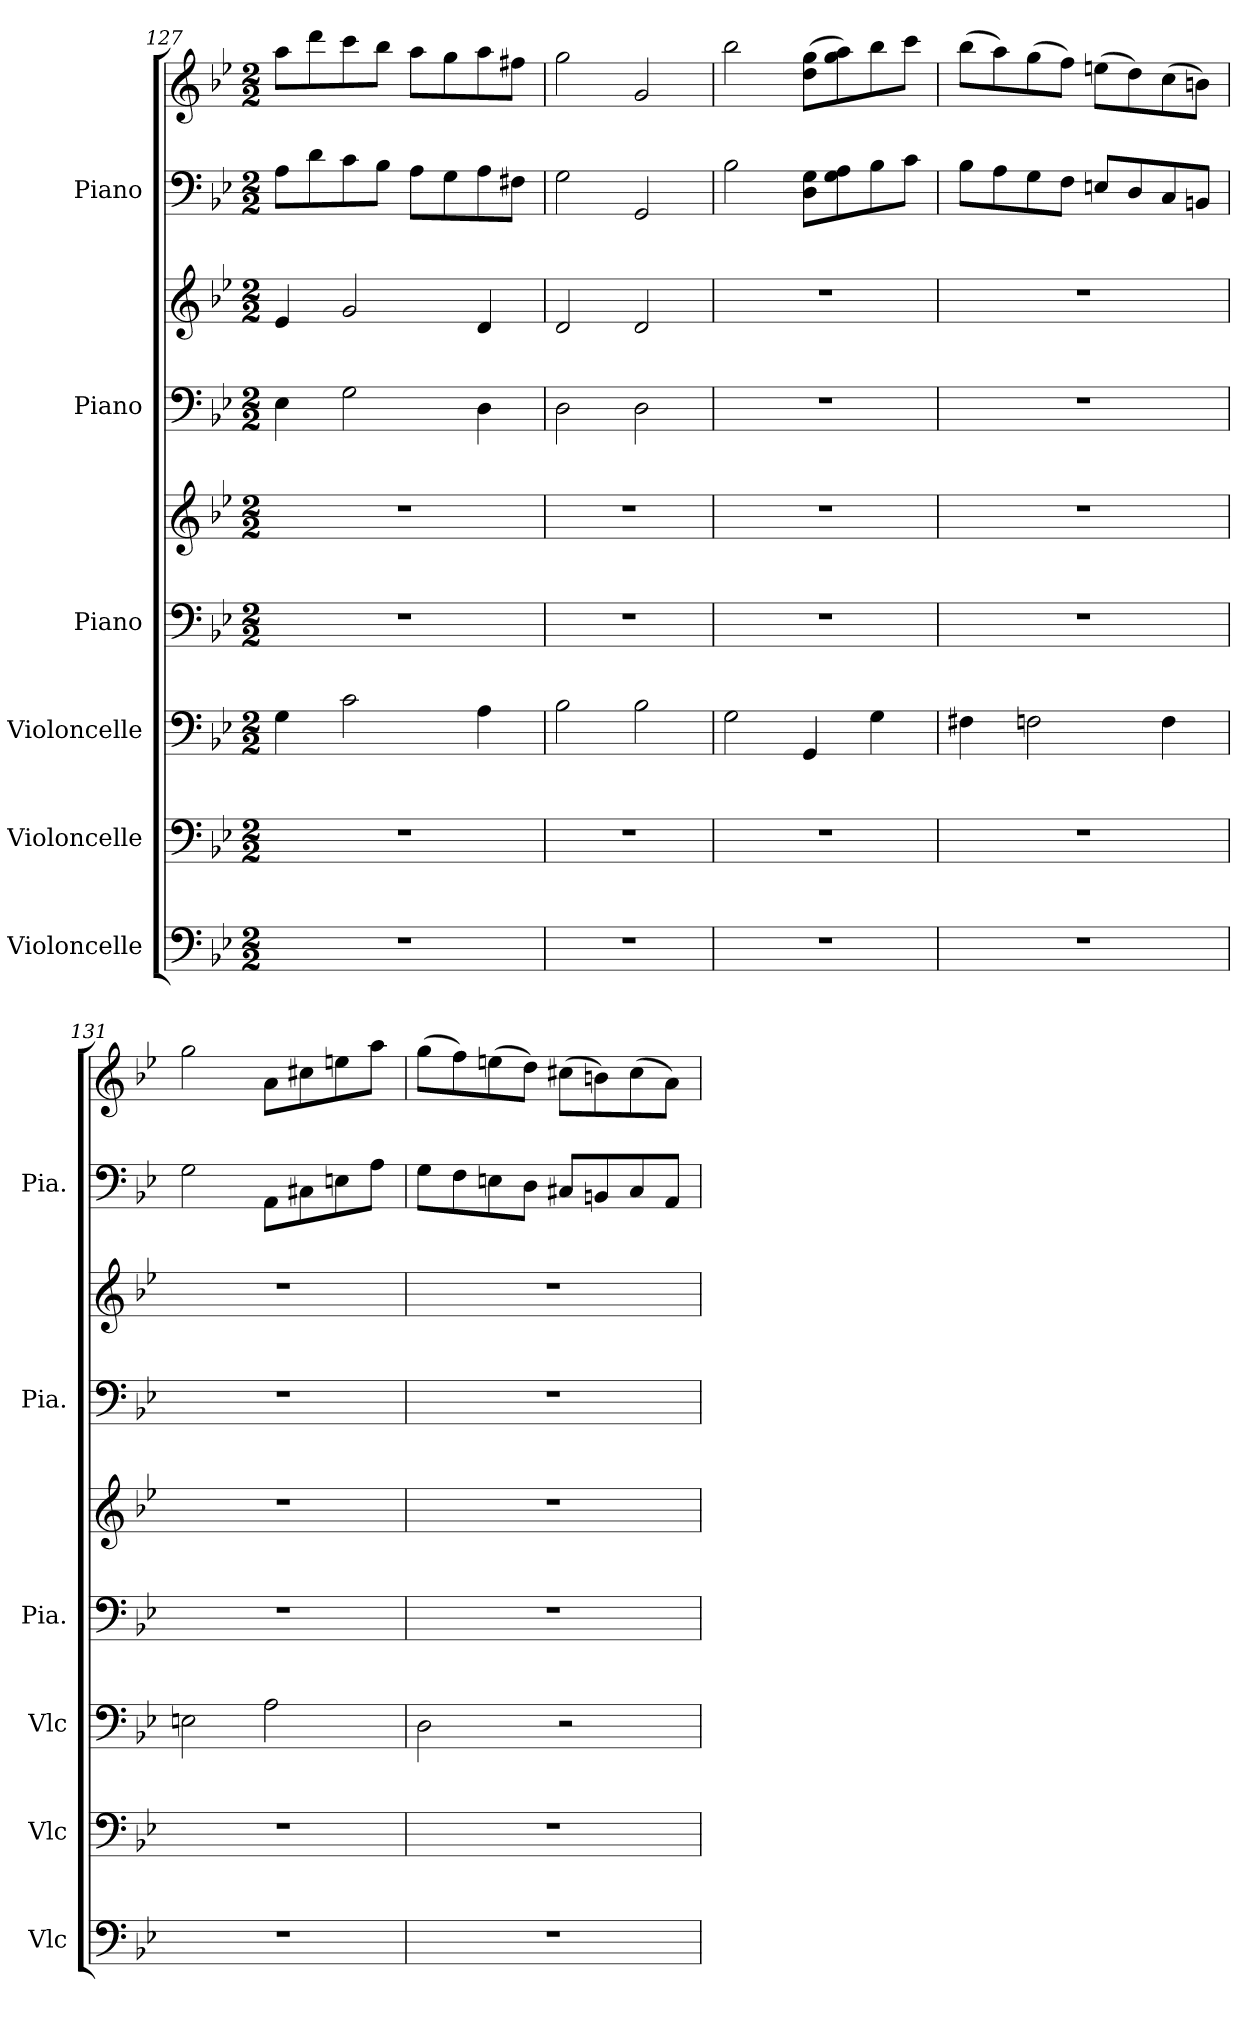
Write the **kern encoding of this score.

**kern	**kern	**kern	**kern	**kern	**kern	**kern	**kern	**kern
*part6	*part5	*part4	*part3	*part3	*part2	*part2	*part1	*part1
*staff9	*staff8	*staff7	*staff6	*staff5	*staff4	*staff3	*staff2	*staff1
*I"Violoncelle	*I"Violoncelle	*I"Violoncelle	*I"Piano	*	*I"Piano	*	*I"Piano	*
*I'Vlc	*I'Vlc	*I'Vlc	*I'Pia.	*	*I'Pia.	*	*I'Pia.	*
!!LO:PB:g=z
*clefF4	*clefF4	*clefF4	*clefF4	*clefG2	*clefF4	*clefG2	*clefF4	*clefG2
*k[b-e-]	*k[b-e-]	*k[b-e-]	*k[b-e-]	*k[b-e-]	*k[b-e-]	*k[b-e-]	*k[b-e-]	*k[b-e-]
*M2/2	*M2/2	*M2/2	*M2/2	*M2/2	*M2/2	*M2/2	*M2/2	*M2/2
=127	=127	=127	=127	=127	=127	=127	=127	=127
1r	1r	4G\	1r	1r	4E-\	4e-/	8A\L	8aa\L
.	.	.	.	.	.	.	8d\	8ddd\
.	.	2c\	.	.	2G\	2g/	8c\	8ccc\
.	.	.	.	.	.	.	8B-\J	8bb-\J
.	.	.	.	.	.	.	8A\L	8aa\L
.	.	.	.	.	.	.	8G\	8gg\
.	.	4A\	.	.	4D\	4d/	8A\	8aa\
.	.	.	.	.	.	.	8F#X\J	8ff#X\J
=128	=128	=128	=128	=128	=128	=128	=128	=128
1r	1r	2B-\	1r	1r	2D\	2d/	2G\	2gg\
.	.	2B-\	.	.	2D\	2d/	2GG/	2g/
=129	=129	=129	=129	=129	=129	=129	=129	=129
1r	1r	2G\	1r	1r	1r	1r	2B-\	2bb-\
.	.	4GG/	.	.	.	.	8D\ 8G\L	(>8dd\ 8gg\L
.	.	.	.	.	.	.	8G\ 8A\	8gg\ 8aa\)
.	.	4G\	.	.	.	.	8B-\	8bb-\
.	.	.	.	.	.	.	8c\J	8ccc\J
=130	=130	=130	=130	=130	=130	=130	=130	=130
1r	1r	4F#X\	1r	1r	1r	1r	8B-\L	(>8bb-\L
.	.	.	.	.	.	.	8A\	8aa\)
.	.	2Fn\	.	.	.	.	8G\	(>8gg\
.	.	.	.	.	.	.	8F\J	8ff\J)
.	.	.	.	.	.	.	8En/L	(>8een\L
.	.	.	.	.	.	.	8D/	8dd\)
.	.	4F\	.	.	.	.	8C/	(>8cc\
.	.	.	.	.	.	.	8BBn/J	8bn\J)
=131	=131	=131	=131	=131	=131	=131	=131	=131
1r	1r	2En\	1r	1r	1r	1r	2G\	2gg\
.	.	2A\	.	.	.	.	8AA\L	8a\L
.	.	.	.	.	.	.	8C#X\	8cc#X\
.	.	.	.	.	.	.	8En\	8een\
.	.	.	.	.	.	.	8A\J	8aa\J
!!LO:PB:g=z
=132	=132	=132	=132	=132	=132	=132	=132	=132
1r	1r	2D\	1r	1r	1r	1r	8G\L	(>8gg\L
.	.	.	.	.	.	.	8F\	8ff\)
.	.	.	.	.	.	.	8En\	(>8een\
.	.	.	.	.	.	.	8D\J	8dd\J)
.	.	2r	.	.	.	.	8C#X/L	(>8cc#X\L
.	.	.	.	.	.	.	8BBn/	8bn\)
.	.	.	.	.	.	.	8C#/	(>8cc#\
.	.	.	.	.	.	.	8AA/J	8a\J)
=	=	=	=	=	=	=	=	=
*-	*-	*-	*-	*-	*-	*-	*-	*-
